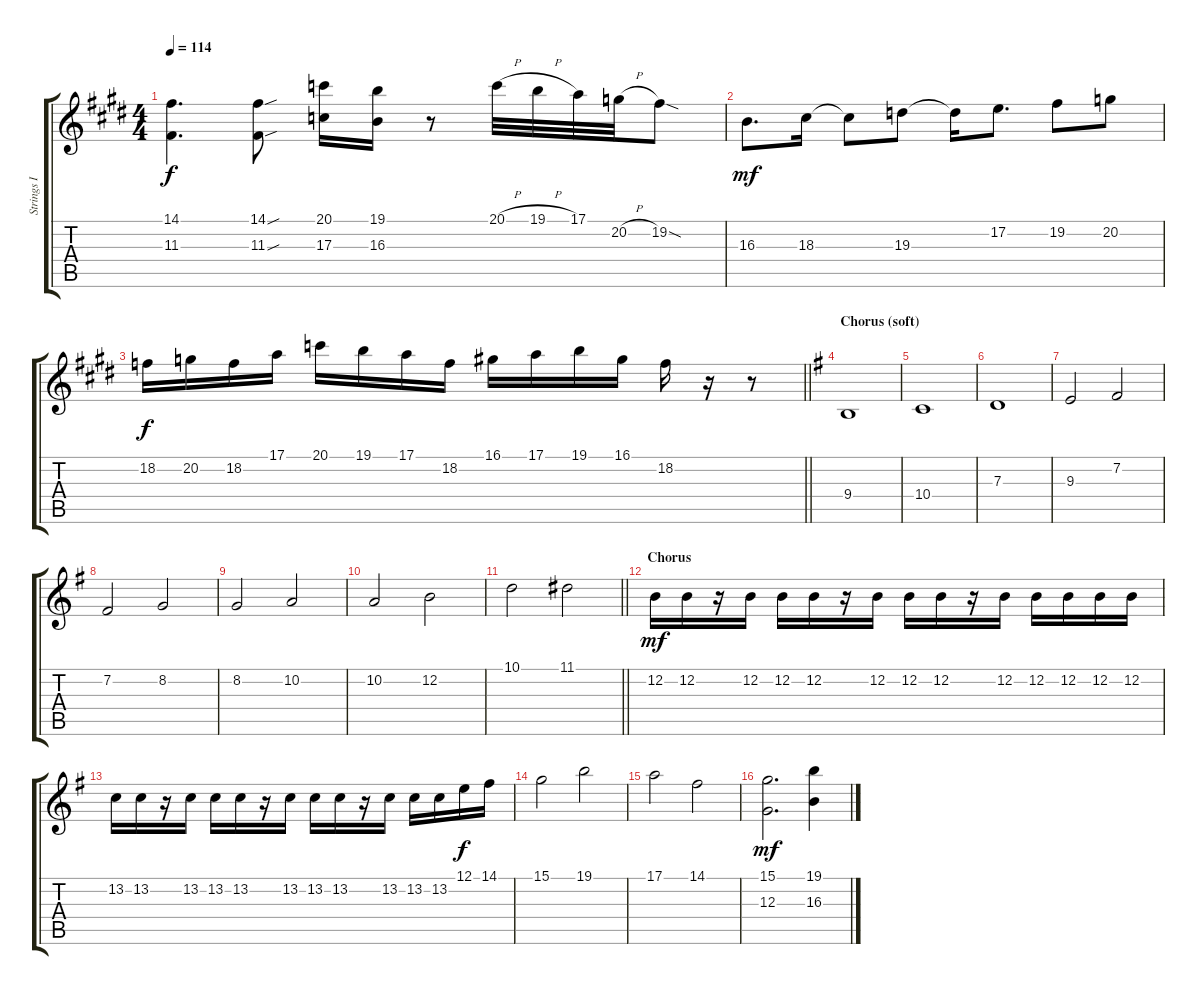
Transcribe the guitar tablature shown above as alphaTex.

\track ("Strings I" "Strings I") {instrument stringensemble1}
\staff {score tabs}
\tuning (E4 B3 G3 D3 A2 E2) {hide}
\ts (4 4)
\tempo 114
\clef g2
\ks e
(14.1 11.3).4{d dy f} (14.1{sou} 11.3{sou}).8 (20.1 17.3).16 (19.1 16.3).16 r.8 20.1{h}.32 19.1{h}.32 17.1.32 20.2{h}.32 19.2{sod}.8 |
16.3.8{d dy mf} 18.3.16 18.3{t}.8 19.3.8 19.3{t}.16 17.2.8{d} 19.2.8 20.2.8 |
\barLineRight lightlight
18.2.16{dy f balance 10} 20.2.16 18.2.16 17.1.16 20.1.16 19.1.16 17.1.16 18.2.16 16.1.16 17.1.16 19.1.16 16.1.16 18.2.16 r.16 r.8 |
\section ("" "Chorus (soft)")
\ks eminor
9.4.1{volume 14 balance 3} |
10.4.1 |
7.3.1 |
9.3.2 7.2.2 |
7.2.2 8.2.2 |
8.2.2 10.2.2 |
10.2.2 12.2.2 |
\barLineRight lightlight
10.1.2{volume 16} 11.1.2 |
\section ("" "Chorus")
12.2.16{dy mf balance 8} 12.2.16 r.16 12.2.16 12.2.16 12.2.16 r.16 12.2.16 12.2.16 12.2.16 r.16 12.2.16 12.2.16 12.2.16 12.2.16 12.2.16 |
13.2.16 13.2.16 r.16 13.2.16 13.2.16 13.2.16 r.16 13.2.16 13.2.16 13.2.16 r.16 13.2.16 13.2.16 13.2.16 12.1.16{dy f volume 14 balance 3} 14.1.16 |
15.1.2 19.1.2 |
17.1.2 14.1.2 |
(15.1 12.3).2{d dy mf} (19.1 16.3).4
